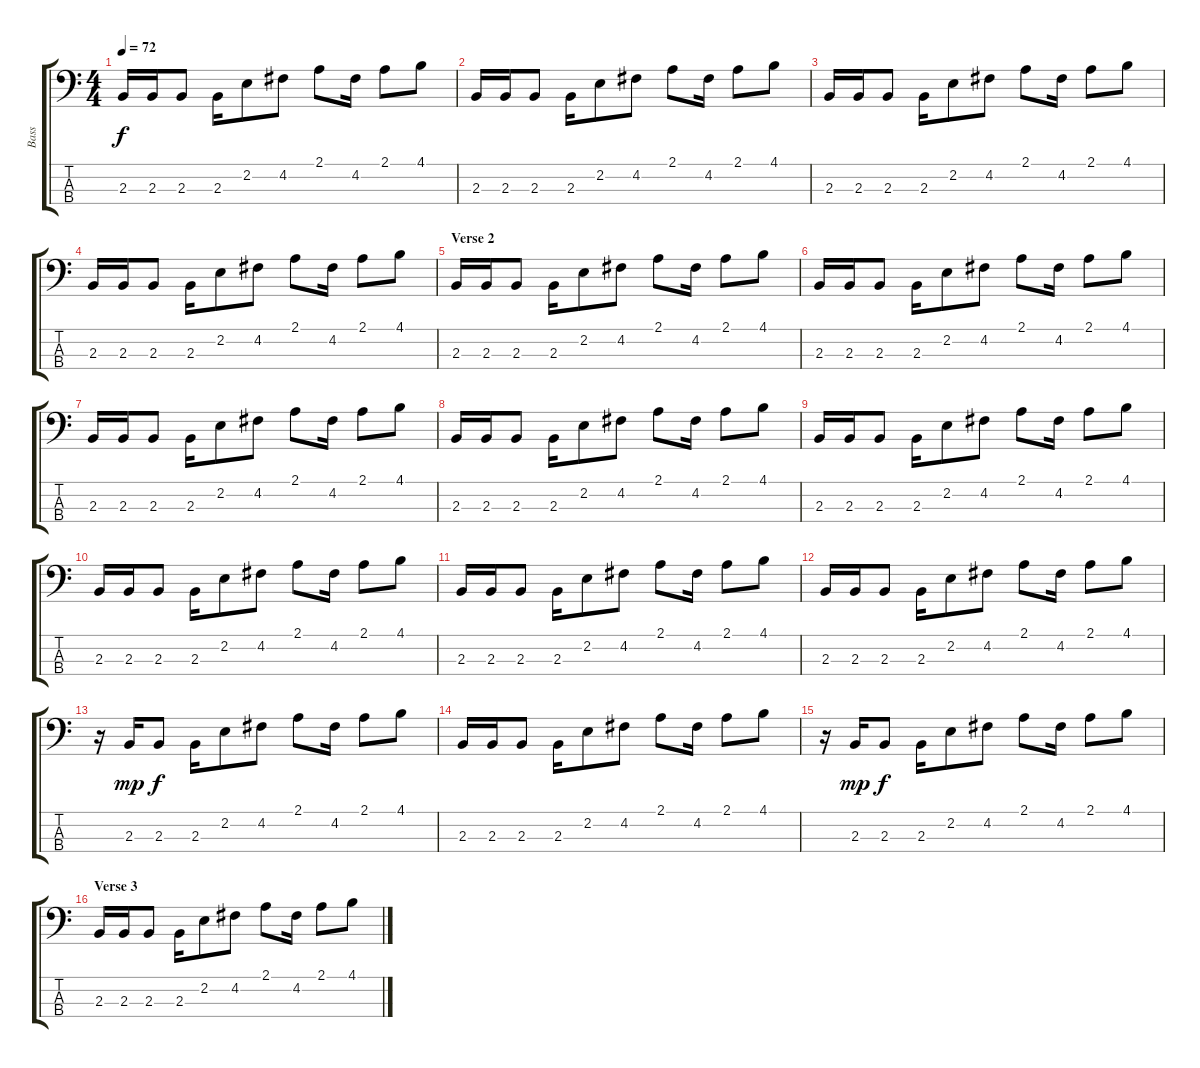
\track ("Bass" "Bass") {instrument electricbasspick}
\staff {score tabs}
\tuning (G2 D2 A1 E1) {hide}
\ts (4 4)
\tempo 72
\clef f4
\ks c
2.3.16{dy f} 2.3.16 2.3.8 2.3.16 2.2.8 4.2.8 2.1.8 4.2.16 2.1.8 4.1.8 |
2.3.16 2.3.16 2.3.8 2.3.16 2.2.8 4.2.8 2.1.8 4.2.16 2.1.8 4.1.8 |
2.3.16 2.3.16 2.3.8 2.3.16 2.2.8 4.2.8 2.1.8 4.2.16 2.1.8 4.1.8 |
2.3.16 2.3.16 2.3.8 2.3.16 2.2.8 4.2.8 2.1.8 4.2.16 2.1.8 4.1.8 |
\section ("" "Verse 2")
2.3.16 2.3.16 2.3.8 2.3.16 2.2.8 4.2.8 2.1.8 4.2.16 2.1.8 4.1.8 |
2.3.16 2.3.16 2.3.8 2.3.16 2.2.8 4.2.8 2.1.8 4.2.16 2.1.8 4.1.8 |
2.3.16 2.3.16 2.3.8 2.3.16 2.2.8 4.2.8 2.1.8 4.2.16 2.1.8 4.1.8 |
2.3.16 2.3.16 2.3.8 2.3.16 2.2.8 4.2.8 2.1.8 4.2.16 2.1.8 4.1.8 |
2.3.16 2.3.16 2.3.8 2.3.16 2.2.8 4.2.8 2.1.8 4.2.16 2.1.8 4.1.8 |
2.3.16 2.3.16 2.3.8 2.3.16 2.2.8 4.2.8 2.1.8 4.2.16 2.1.8 4.1.8 |
2.3.16 2.3.16 2.3.8 2.3.16 2.2.8 4.2.8 2.1.8 4.2.16 2.1.8 4.1.8 |
2.3.16 2.3.16 2.3.8 2.3.16 2.2.8 4.2.8 2.1.8 4.2.16 2.1.8 4.1.8 |
r.16 2.3.16{dy mp} 2.3.8{dy f} 2.3.16 2.2.8 4.2.8 2.1.8 4.2.16 2.1.8 4.1.8 |
2.3.16 2.3.16 2.3.8 2.3.16 2.2.8 4.2.8 2.1.8 4.2.16 2.1.8 4.1.8 |
r.16 2.3.16{dy mp} 2.3.8{dy f} 2.3.16 2.2.8 4.2.8 2.1.8 4.2.16 2.1.8 4.1.8 |
\section ("" "Verse 3")
2.3.16 2.3.16 2.3.8 2.3.16 2.2.8 4.2.8 2.1.8 4.2.16 2.1.8 4.1.8
